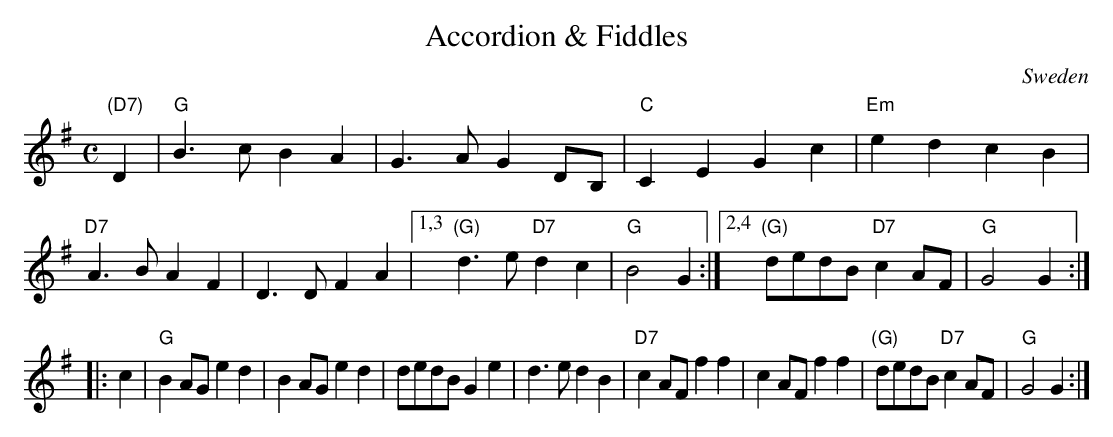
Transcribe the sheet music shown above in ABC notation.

X:1
T: Accordion & Fiddles
O: Sweden
M: C
L: 1/8
K: G
"(D7)"D2 |\
"G"B3c B2A2 | G3A G2DB, | "C"C2E2 G2c2 | "Em"e2d2 c2B2 |\
"D7"A3B A2F2 | D3D F2A2 |1,3 "(G)"d3e "D7"d2c2 | "G"B4 G2 :|2,4 "(G)"dedB "D7"c2AF | "G"G4 G2 :|
|: c2 |\
"G"B2AG e2d2 | B2AG e2d2 | dedB G2e2 | d3e d2B2 |\
"D7"c2AF f2f2 | c2AF f2f2 | "(G)"dedB "D7"c2AF | "G"G4 G2 :|
